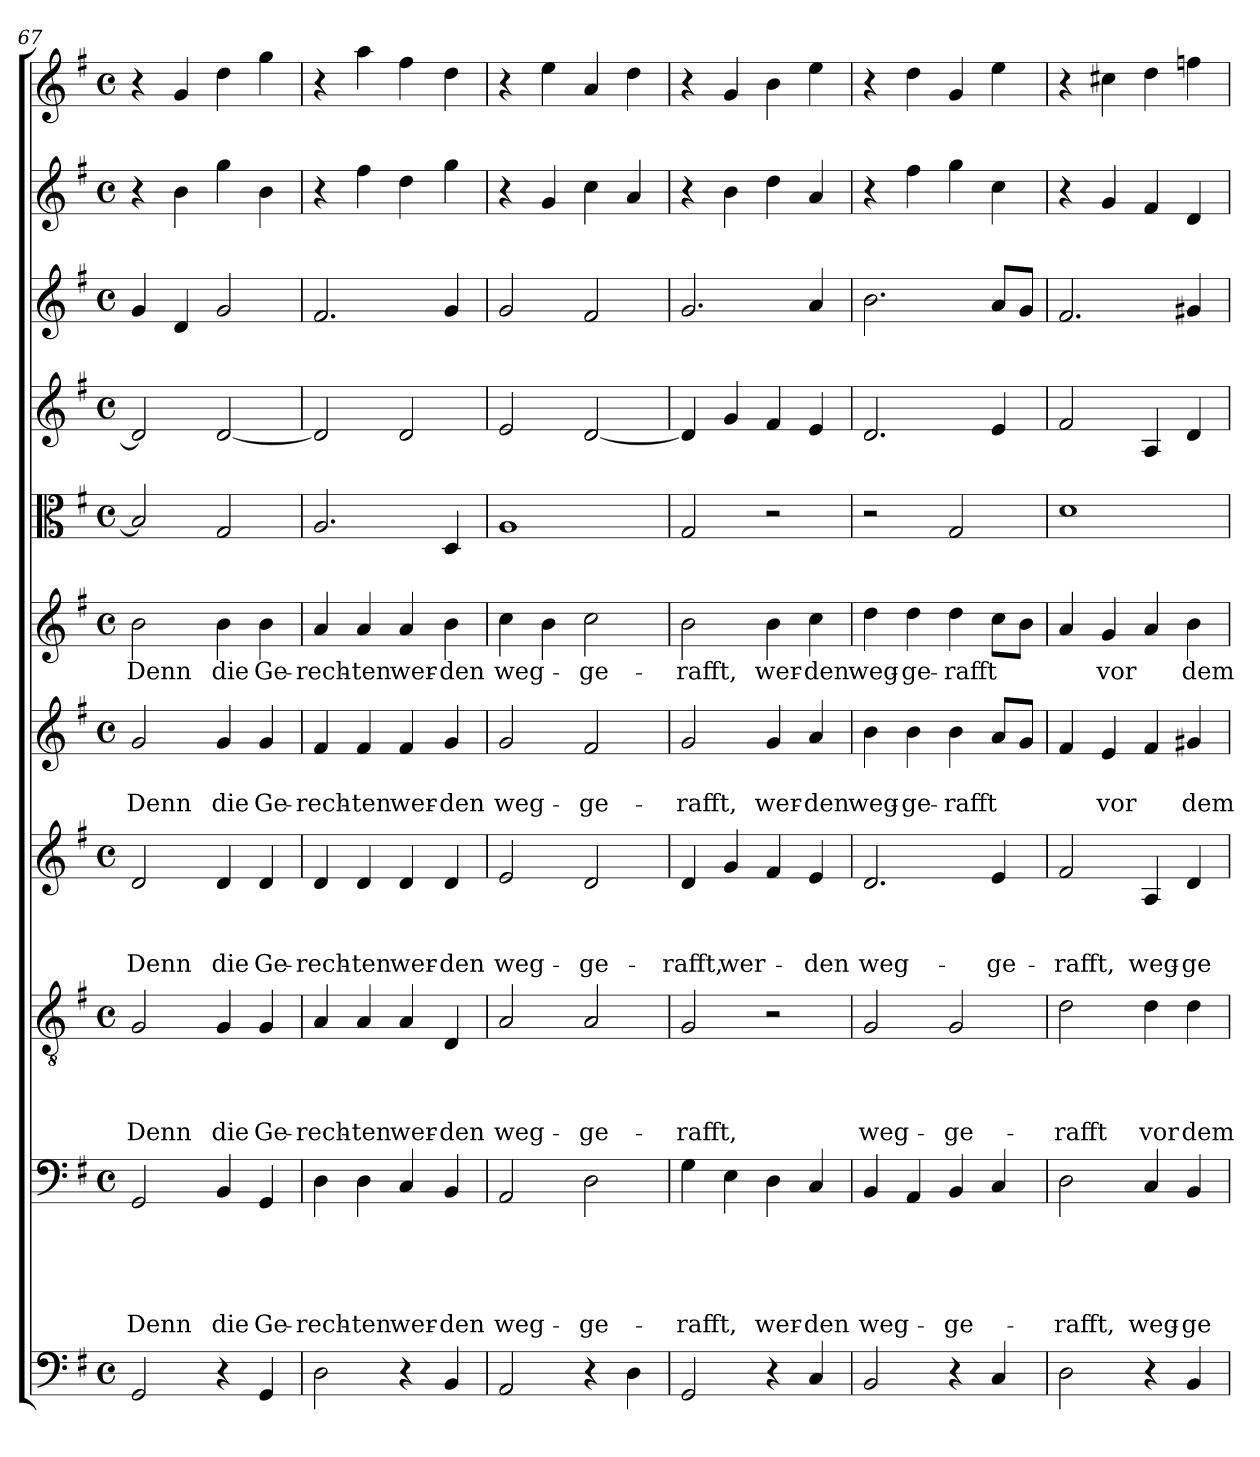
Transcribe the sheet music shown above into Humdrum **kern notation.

**kern	**kern	**text	**text	**text	**text	**text	**kern	**text	**text	**text	**text	**kern	**text	**text	**text	**kern	**text	**text	**kern	**text	**kern	**kern	**kern	**kern	**kern
*part11	*part10	*part10	*part10	*part10	*part10	*part10	*part9	*part9	*part9	*part9	*part9	*part8	*part8	*part8	*part8	*part7	*part7	*part7	*part6	*part6	*part5	*part4	*part3	*part2	*part1
*staff11	*staff10	*staff10	*staff10	*staff10	*staff10	*staff10	*staff9	*staff9	*staff9	*staff9	*staff9	*staff8	*staff8	*staff8	*staff8	*staff7	*staff7	*staff7	*staff6	*staff6	*staff5	*staff4	*staff3	*staff2	*staff1
*clefF4	*clefF4	*	*	*	*	*	*clefGv2	*	*	*	*	*clefG2	*	*	*	*clefG2	*	*	*clefG2	*	*clefC3	*clefG2	*clefG2	*clefG2	*clefG2
*k[f#]	*k[f#]	*	*	*	*	*	*k[f#]	*	*	*	*	*k[f#]	*	*	*	*k[f#]	*	*	*k[f#]	*	*k[f#]	*k[f#]	*k[f#]	*k[f#]	*k[f#]
*e:	*e:	*	*	*	*	*	*e:	*	*	*	*	*e:	*	*	*	*e:	*	*	*e:	*	*e:	*e:	*e:	*e:	*e:
*M4/4	*M4/4	*	*	*	*	*	*M4/4	*	*	*	*	*M4/4	*	*	*	*M4/4	*	*	*M4/4	*	*M4/4	*M4/4	*M4/4	*M4/4	*M4/4
*met(c)	*met(c)	*	*	*	*	*	*met(c)	*	*	*	*	*met(c)	*	*	*	*met(c)	*	*	*met(c)	*	*met(c)	*met(c)	*met(c)	*met(c)	*met(c)
=67	=67	=67	=67	=67	=67	=67	=67	=67	=67	=67	=67	=67	=67	=67	=67	=67	=67	=67	=67	=67	=67	=67	=67	=67	=67
!	!	!	!	!	!	!LO:LY:b	!	!	!	!	!LO:LY:b	!	!	!	!LO:LY:b	!	!	!LO:LY:b	!	!LO:LY:b	!	!	!	!	!
2GG/	2GG/	.	.	.	.	Denn	2G/	.	.	.	Denn	2d/	.	.	Denn	2g/	.	Denn	2b\	Denn	2B/]	2d/]	4g/	4r	4r
.	.	.	.	.	.	.	.	.	.	.	.	.	.	.	.	.	.	.	.	.	.	.	4d/	4b\	4g/
!	!	!	!	!	!	!LO:LY:b	!	!	!	!	!LO:LY:b	!	!	!	!LO:LY:b	!	!	!LO:LY:b	!	!LO:LY:b	!	!	!	!	!
4r	4BB/	.	.	.	.	die	4G/	.	.	.	die	4d/	.	.	die	4g/	.	die	4b\	die	2G/	[2d/	2g/	4gg\	4dd\
!	!	!	!	!	!	!LO:LY:b	!	!	!	!	!LO:LY:b	!	!	!	!LO:LY:b	!	!	!LO:LY:b	!	!LO:LY:b	!	!	!	!	!
4GG/	4GG/	.	.	.	.	Ge-	4G/	.	.	.	Ge-	4d/	.	.	Ge-	4g/	.	Ge-	4b\	Ge-	.	.	.	4b\	4gg\
=68	=68	=68	=68	=68	=68	=68	=68	=68	=68	=68	=68	=68	=68	=68	=68	=68	=68	=68	=68	=68	=68	=68	=68	=68	=68
!	!	!	!	!	!	!LO:LY:b	!	!	!	!	!LO:LY:b	!	!	!	!LO:LY:b	!	!	!LO:LY:b	!	!LO:LY:b	!	!	!	!	!
2D\	4D\	.	.	.	.	-rech-	4A/	.	.	.	-rech-	4d/	.	.	-rech-	4f#/	.	-rech-	4a/	-rech-	2.A/	2d/]	2.f#/	4r	4r
!	!	!	!	!	!	!LO:LY:b	!	!	!	!	!LO:LY:b	!	!	!	!LO:LY:b	!	!	!LO:LY:b	!	!LO:LY:b	!	!	!	!	!
.	4D\	.	.	.	.	-ten	4A/	.	.	.	-ten	4d/	.	.	-ten	4f#/	.	-ten	4a/	-ten	.	.	.	4ff#\	4aa\
!	!	!	!	!	!	!LO:LY:b	!	!	!	!	!LO:LY:b	!	!	!	!LO:LY:b	!	!	!LO:LY:b	!	!LO:LY:b	!	!	!	!	!
4r	4C/	.	.	.	.	wer-	4A/	.	.	.	wer-	4d/	.	.	wer-	4f#/	.	wer-	4a/	wer-	.	2d/	.	4dd\	4ff#\
!	!	!	!	!	!	!LO:LY:b	!	!	!	!	!LO:LY:b	!	!	!	!LO:LY:b	!	!	!LO:LY:b	!	!LO:LY:b	!	!	!	!	!
4BB/	4BB/	.	.	.	.	-den	4D/	.	.	.	-den	4d/	.	.	-den	4g/	.	-den	4b\	-den	4D/	.	4g/	4gg\	4dd\
=69	=69	=69	=69	=69	=69	=69	=69	=69	=69	=69	=69	=69	=69	=69	=69	=69	=69	=69	=69	=69	=69	=69	=69	=69	=69
!	!	!	!	!	!	!LO:LY:b	!	!	!	!	!LO:LY:b	!	!	!	!LO:LY:b	!	!	!LO:LY:b	!	!LO:LY:b	!	!	!	!	!
2AA/	2AA/	.	.	.	.	weg-	2A/	.	.	.	weg-	2e/	.	.	weg-	2g/	.	weg-	4cc\	weg-	1A	2e/	2g/	4r	4r
.	.	.	.	.	.	.	.	.	.	.	.	.	.	.	.	.	.	.	4b\	.	.	.	.	4g/	4ee\
!	!	!	!	!	!	!LO:LY:b	!	!	!	!	!LO:LY:b	!	!	!	!LO:LY:b	!	!	!LO:LY:b	!	!LO:LY:b	!	!	!	!	!
4r	2D\	.	.	.	.	-ge-	2A/	.	.	.	-ge-	2d/	.	.	-ge-	2f#/	.	-ge-	2cc\	-ge-	.	[2d/	2f#/	4cc\	4a/
4D\	.	.	.	.	.	.	.	.	.	.	.	.	.	.	.	.	.	.	.	.	.	.	.	4a/	4dd\
=70	=70	=70	=70	=70	=70	=70	=70	=70	=70	=70	=70	=70	=70	=70	=70	=70	=70	=70	=70	=70	=70	=70	=70	=70	=70
!	!	!	!	!	!	!LO:LY:b	!	!	!	!	!LO:LY:b	!	!	!	!LO:LY:b	!	!	!LO:LY:b	!	!LO:LY:b	!	!	!	!	!
2GG/	4G\	.	.	.	.	-rafft,	2G/	.	.	.	-rafft,	4d/	.	.	-rafft,	2g/	.	-rafft,	2b\	-rafft,	2G/	4d/]	2.g/	4r	4r
!	!	!	!	!	!	!	!	!	!	!	!	!	!	!	!LO:LY:b	!	!	!	!	!	!	!	!	!	!
.	4E\	.	.	.	.	.	.	.	.	.	.	4g/	.	.	wer-	.	.	.	.	.	.	4g/	.	4b\	4g/
!	!	!	!	!	!	!LO:LY:b	!	!	!	!	!	!	!	!	!	!	!	!LO:LY:b	!	!LO:LY:b	!	!	!	!	!
4r	4D\	.	.	.	.	wer-	2r	.	.	.	.	4f#/	.	.	.	4g/	.	wer-	4b\	wer-	2r	4f#/	.	4dd\	4b\
!	!	!	!	!	!	!LO:LY:b	!	!	!	!	!	!	!	!	!LO:LY:b	!	!	!LO:LY:b	!	!LO:LY:b	!	!	!	!	!
4C/	4C/	.	.	.	.	-den	.	.	.	.	.	4e/	.	.	-den	4a/	.	-den	4cc\	-den	.	4e/	4a/	4a/	4ee\
=71	=71	=71	=71	=71	=71	=71	=71	=71	=71	=71	=71	=71	=71	=71	=71	=71	=71	=71	=71	=71	=71	=71	=71	=71	=71
!	!	!	!	!	!	!LO:LY:b	!	!	!	!	!LO:LY:b	!	!	!	!LO:LY:b	!	!	!LO:LY:b	!	!LO:LY:b	!	!	!	!	!
2BB/	4BB/	.	.	.	.	weg-	2G/	.	.	.	weg-	2.d/	.	.	weg-	4b\	.	weg-	4dd\	weg-	2r	2.d/	2.b\	4r	4r
!	!	!	!	!	!	!	!	!	!	!	!	!	!	!	!	!	!	!LO:LY:b	!	!LO:LY:b	!	!	!	!	!
.	4AA/	.	.	.	.	.	.	.	.	.	.	.	.	.	.	4b\	.	-ge-	4dd\	-ge-	.	.	.	4ff#\	4dd\
!	!	!	!	!	!	!LO:LY:b	!	!	!	!	!LO:LY:b	!	!	!	!	!	!	!LO:LY:b	!	!LO:LY:b	!	!	!	!	!
4r	4BB/	.	.	.	.	-ge-	2G/	.	.	.	-ge-	.	.	.	.	4b\	.	-rafft	4dd\	-rafft	2G/	.	.	4gg\	4g/
!	!	!	!	!	!	!	!	!	!	!	!	!	!	!	!LO:LY:b	!	!	!	!	!	!	!	!	!	!
4C/	4C/	.	.	.	.	.	.	.	.	.	.	4e/	.	.	-ge-	8a/L	.	.	8cc\L	.	.	4e/	8a/L	4cc\	4ee\
.	.	.	.	.	.	.	.	.	.	.	.	.	.	.	.	8g/J	.	.	8b\J	.	.	.	8g/J	.	.
!!LO:LB:g=z
=72	=72	=72	=72	=72	=72	=72	=72	=72	=72	=72	=72	=72	=72	=72	=72	=72	=72	=72	=72	=72	=72	=72	=72	=72	=72
!	!	!	!	!	!	!LO:LY:b	!	!	!	!	!LO:LY:b	!	!	!	!LO:LY:b	!	!	!	!	!	!	!	!	!	!
2D\	2D\	.	.	.	.	-rafft,	2d\	.	.	.	-rafft	2f#/	.	.	-rafft,	4f#/	.	.	4a/	.	1d	2f#/	2.f#/	4r	4r
!	!	!	!	!	!	!	!	!	!	!	!	!	!	!	!	!	!	!LO:LY:b	!	!LO:LY:b	!	!	!	!	!
.	.	.	.	.	.	.	.	.	.	.	.	.	.	.	.	4e/	.	vor	4g/	vor	.	.	.	4g/	4cc#X\
!	!	!	!	!	!	!LO:LY:b	!	!	!	!	!LO:LY:b	!	!	!	!LO:LY:b	!	!	!	!	!	!	!	!	!	!
4r	4C/	.	.	.	.	weg-	4d\	.	.	.	vor	4A/	.	.	weg-	4f#/	.	.	4a/	.	.	4A/	.	4f#/	4dd\
!	!	!	!	!	!	!LO:LY:b	!	!	!	!	!LO:LY:b	!	!	!	!LO:LY:b	!	!	!LO:LY:b	!	!LO:LY:b	!	!	!	!	!
4BB/	4BB/	.	.	.	.	-ge-	4d\	.	.	.	dem	4d/	.	.	-ge-	4g#X/	.	dem	4b\	dem	.	4d/	4g#X/	4d/	4ffn\
=	=	=	=	=	=	=	=	=	=	=	=	=	=	=	=	=	=	=	=	=	=	=	=	=	=
*-	*-	*-	*-	*-	*-	*-	*-	*-	*-	*-	*-	*-	*-	*-	*-	*-	*-	*-	*-	*-	*-	*-	*-	*-	*-
